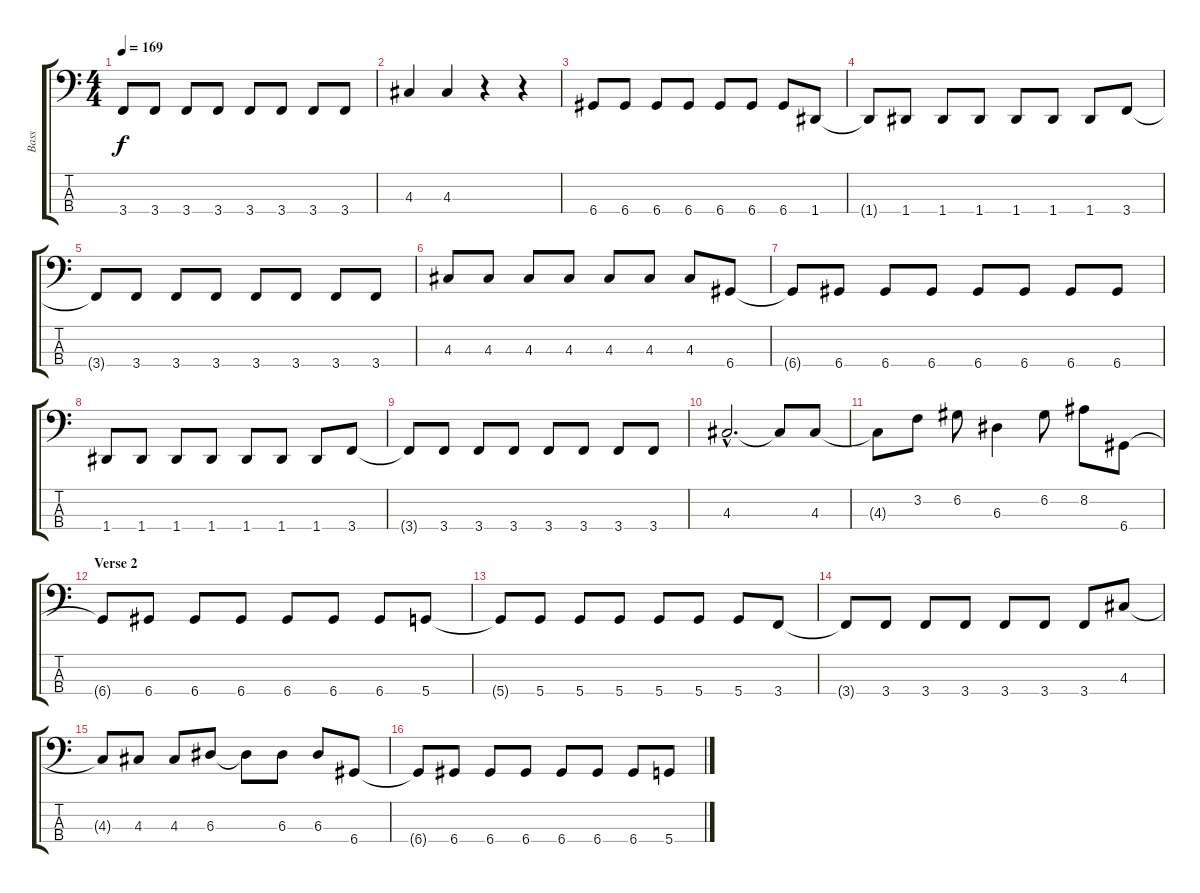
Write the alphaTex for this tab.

\track ("Bass" "Bass") {instrument electricbassfinger}
\staff {score tabs}
\tuning (G2 D2 A1 D1) {hide}
\ts (4 4)
\tempo 169
\clef f4
\ks c
3.4{t}.8{dy f} 3.4.8 3.4.8 3.4.8 3.4.8 3.4.8 3.4.8 3.4.8 |
4.3.4 4.3.4 r.4 r.4 |
6.4.8 6.4.8 6.4.8 6.4.8 6.4.8 6.4.8 6.4.8 1.4.8 |
1.4{t}.8 1.4.8 1.4.8 1.4.8 1.4.8 1.4.8 1.4.8 3.4.8 |
3.4{t}.8 3.4.8 3.4.8 3.4.8 3.4.8 3.4.8 3.4.8 3.4.8 |
4.3.8 4.3.8 4.3.8 4.3.8 4.3.8 4.3.8 4.3.8 6.4.8 |
6.4{t}.8 6.4.8 6.4.8 6.4.8 6.4.8 6.4.8 6.4.8 6.4.8 |
1.4.8 1.4.8 1.4.8 1.4.8 1.4.8 1.4.8 1.4.8 3.4.8 |
3.4{t}.8 3.4.8 3.4.8 3.4.8 3.4.8 3.4.8 3.4.8 3.4.8 |
4.3{hac}.2{d} 4.3{t}.8 4.3.8 |
4.3{t}.8 3.2.8 6.2.8 6.3.4 6.2.8 8.2.8 6.4.8 |
\section ("" "Verse 2")
6.4{t}.8 6.4.8 6.4.8 6.4.8 6.4.8 6.4.8 6.4.8 5.4.8 |
5.4{t}.8 5.4.8 5.4.8 5.4.8 5.4.8 5.4.8 5.4.8 3.4.8 |
3.4{t}.8 3.4.8 3.4.8 3.4.8 3.4.8 3.4.8 3.4.8 4.3.8 |
4.3{t}.8 4.3.8 4.3.8 6.3.8 6.3{t}.8 6.3.8 6.3.8 6.4.8 |
6.4{t}.8 6.4.8 6.4.8 6.4.8 6.4.8 6.4.8 6.4.8 5.4.8
